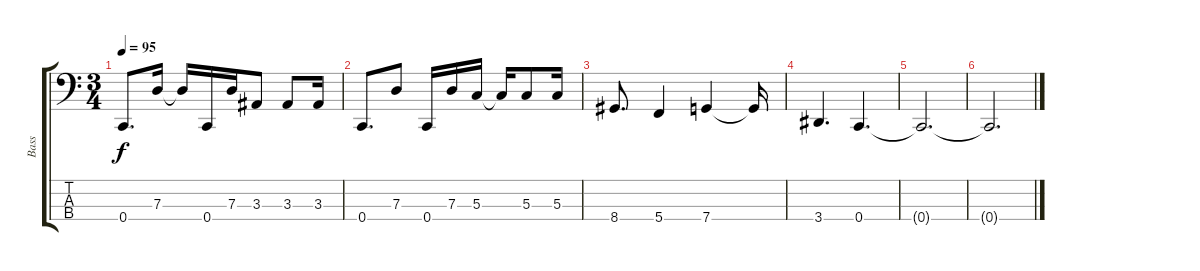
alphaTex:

\track ("Bass" "Bass") {instrument electricbassfinger}
\staff {score tabs}
\tuning (F2 C2 G1 C1) {hide}
\ts (3 4)
\tempo 95
\clef f4
\ks c
0.4.8{d dy f} 7.3.16 7.3{t}.16 0.4.16 7.3.16 3.3.8 3.3.8 3.3.16 |
0.4.8{d} 7.3.8 0.4.16 7.3.16 5.3.16 5.3{t}.16 5.3.8 5.3.16 |
8.4.8{d} 5.4.4 7.4.4 7.4{t}.16 |
3.4.4{d} 0.4.4{d} |
0.4{t}.2{d} |
0.4{t}.2{d}
